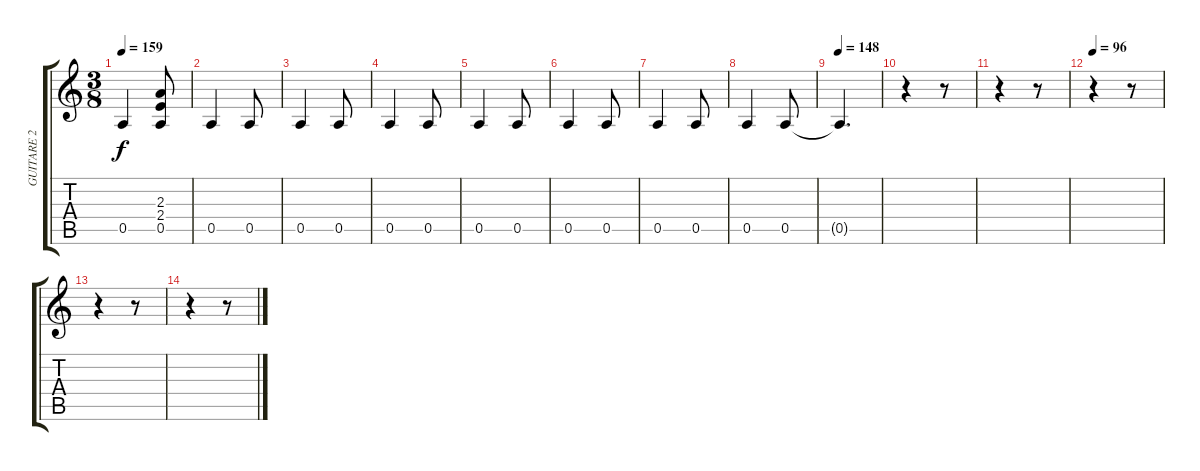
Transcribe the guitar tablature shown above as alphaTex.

\track ("GUITARE 2" "GUITARE 2") {instrument electricguitarmuted}
\staff {score tabs}
\tuning (E4 B3 G3 D3 A2 E2) {hide}
\ts (3 8)
\tempo 159
\clef g2
\ks c
0.5.4{dy f} (2.3{t} 2.4{t} 0.5).8 |
0.5.4 0.5.8 |
0.5.4 0.5.8 |
0.5.4 0.5.8 |
0.5.4 0.5.8 |
0.5.4 0.5.8 |
0.5.4 0.5.8 |
0.5.4 0.5.8 |
\tempo 148
0.5{t}.4{d} |
r.4 r.8 |
r.4 r.8 |
\tempo 96
r.4 r.8 |
r.4 r.8 |
r.4 r.8
